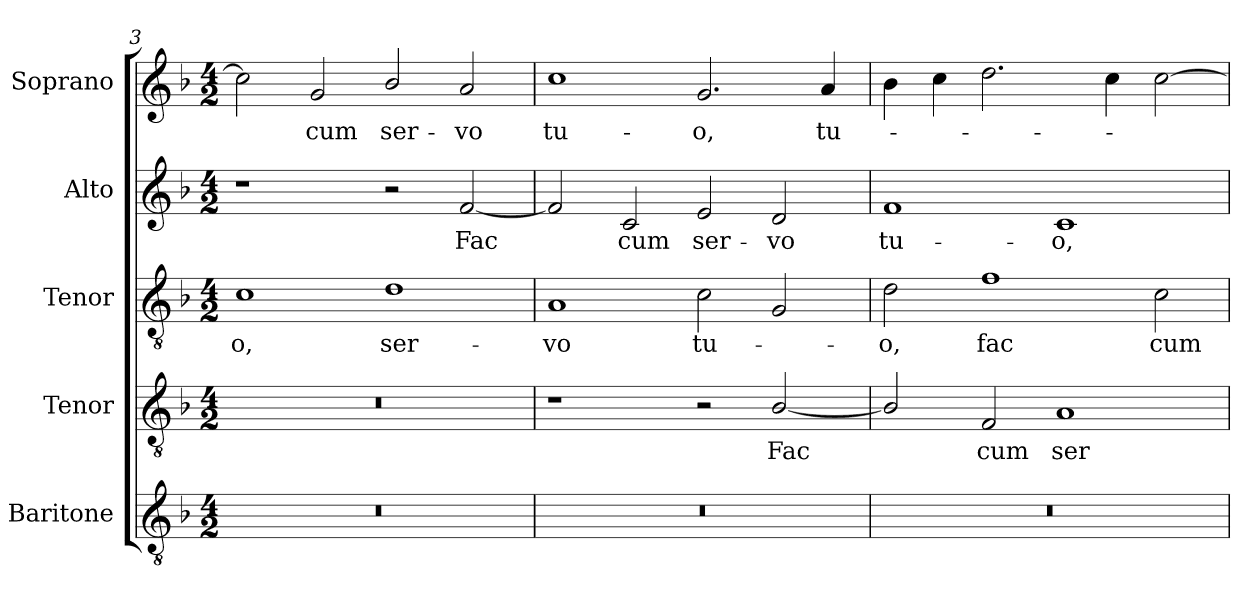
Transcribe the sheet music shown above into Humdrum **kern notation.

**kern	**kern	**text	**kern	**text	**kern	**text	**kern	**text
*part5	*part4	*part4	*part3	*part3	*part2	*part2	*part1	*part1
*staff5	*staff4	*staff4	*staff3	*staff3	*staff2	*staff2	*staff1	*staff1
*I"Baritone	*I"Tenor	*	*I"Tenor	*	*I"Alto	*	*I"Soprano	*
*I'T.	*I'T.	*	*I'T.	*	*I'A.	*	*I'S.	*
*clefGv2	*clefGv2	*	*clefGv2	*	*clefG2	*	*clefG2	*
*ITrd7c12	*ITrd7c12	*	*ITrd7c12	*	*	*	*	*
*k[b-]	*k[b-]	*	*k[b-]	*	*k[b-]	*	*k[b-]	*
*F:	*F:	*	*F:	*	*F:	*	*F:	*
*M4/2	*M4/2	*	*M4/2	*	*M4/2	*	*M4/2	*
=3	=3	=3	=3	=3	=3	=3	=3	=3
!LO:N:vis=1	!LO:N:vis=1	!	!	!	!	!	!	!
!	!	!	!	!LO:LY:b:color=#000000	!	!	!	!
0r	0r	.	1Ci	-o,	1r	.	2cci\]	.
!	!	!	!	!	!	!	!	!LO:LY:b:color=#000000
.	.	.	.	.	.	.	2gi/	cum
!	!	!	!	!LO:LY:b:color=#000000	!	!	!	!
!	!	!	!	!	!	!	!	!LO:LY:b:color=#000000
.	.	.	1Di	ser-	2r	.	2b-i/	ser-
!	!	!	!	!	!	!LO:LY:b:color=#000000	!	!
!	!	!	!	!	!	!	!	!LO:LY:b:color=#000000
.	.	.	.	.	[2fi/	Fac	2ai/	-vo
=4	=4	=4	=4	=4	=4	=4	=4	=4
!LO:N:vis=1	!	!	!	!	!	!	!	!
!	!	!	!	!LO:LY:b:color=#000000	!	!	!	!
!	!	!	!	!	!	!	!	!LO:LY:b:color=#000000
0r	1r	.	1AAi	-vo	2fi/]	.	1cci	tu-
!	!	!	!	!	!	!LO:LY:b:color=#000000	!	!
.	.	.	.	.	2ci/	cum	.	.
!	!	!	!	!LO:LY:b:color=#000000	!	!	!	!
!	!	!	!	!	!	!LO:LY:b:color=#000000	!	!
!	!	!	!	!	!	!	!	!LO:LY:b:color=#000000
.	2r	.	2Ci\	tu-	2ei/	ser-	2.gi/	-o,
!	!	!LO:LY:b:color=#000000	!	!	!	!	!	!
!	!	!	!	!	!	!LO:LY:b:color=#000000	!	!
.	[2BB-i/	Fac	2GGi/	.	2di/	-vo	.	.
!	!	!	!	!	!	!	!	!LO:LY:b:color=#000000
.	.	.	.	.	.	.	4ai/	tu-
=5	=5	=5	=5	=5	=5	=5	=5	=5
!LO:N:vis=1	!	!	!	!	!	!	!	!
!	!	!	!	!LO:LY:b:color=#000000	!	!	!	!
!	!	!	!	!	!	!LO:LY:b:color=#000000	!	!
0r	2BB-i/]	.	2Di\	-o,	1fi	tu-	4b-i\	.
.	.	.	.	.	.	.	4cci\	.
!	!	!LO:LY:b:color=#000000	!	!	!	!	!	!
!	!	!	!	!LO:LY:b:color=#000000	!	!	!	!
.	2FFi/	cum	1Fi	fac	.	.	2.ddi\	.
!	!	!LO:LY:b:color=#000000	!	!	!	!	!	!
!	!	!	!	!	!	!LO:LY:b:color=#000000	!	!
.	1AAi	ser-	.	.	1ci	-o,	.	.
.	.	.	.	.	.	.	4cci\	.
!	!	!	!	!LO:LY:b:color=#000000	!	!	!	!
.	.	.	2Ci\	cum	.	.	[2cci\	.
=	=	=	=	=	=	=	=	=
*-	*-	*-	*-	*-	*-	*-	*-	*-
